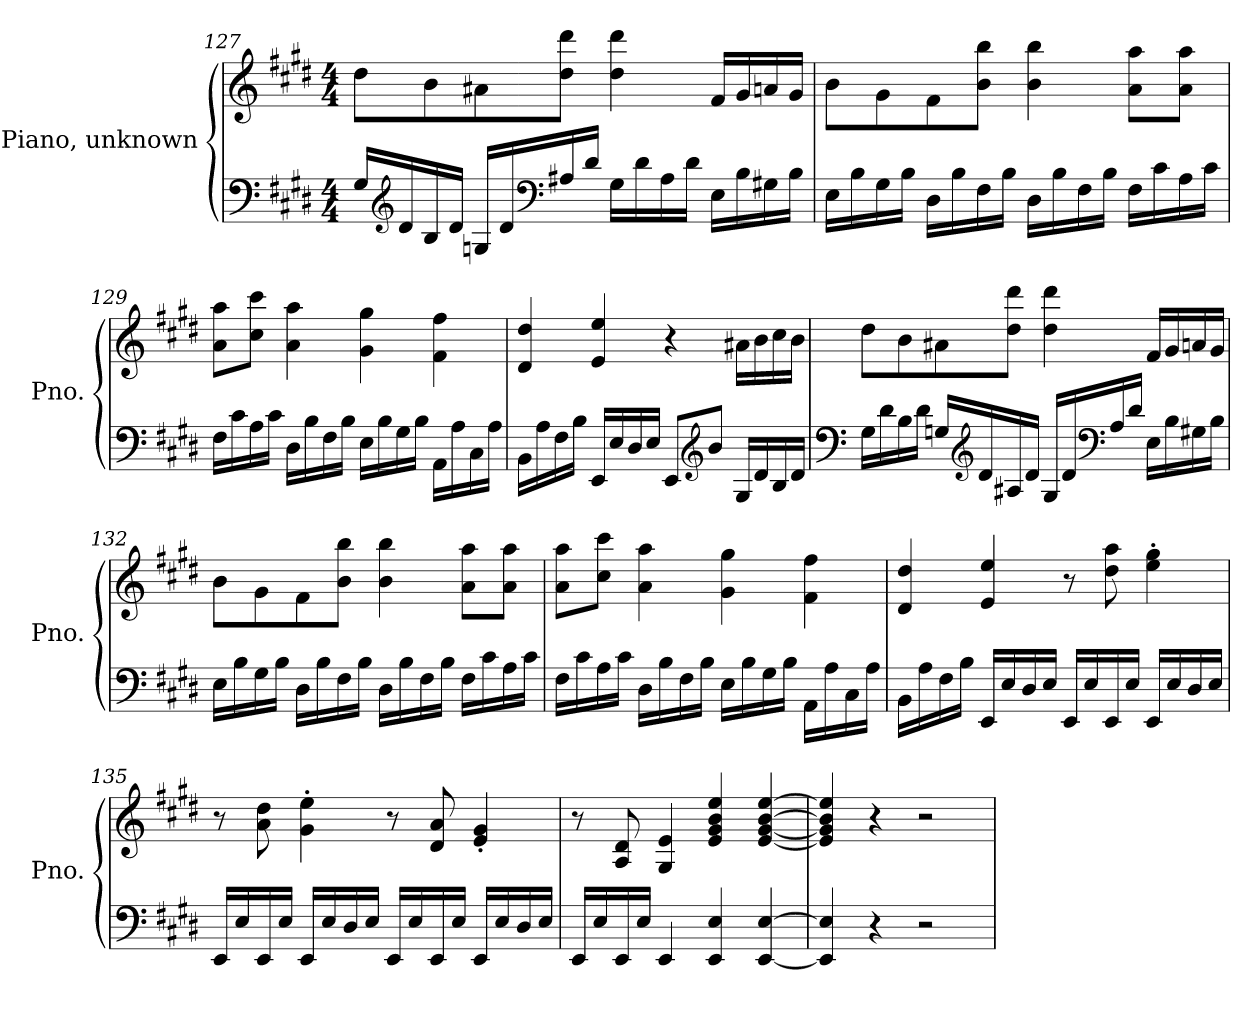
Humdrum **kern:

**kern	**kern
*part1	*part1
*staff2	*staff1
*I"Piano, unknown	*
*I'Pno.	*
!!LO:PB:g=z
*clefF4	*clefG2
*k[f#c#g#d#]	*k[f#c#g#d#]
*M4/4	*M4/4
=127	=127
16G#/LL	8dd#\L
*clefG2	*
16d#/	.
16B/	8b\
16d#/JJ	.
16Gn/LL	8a#X\
16d#/	.
*clefF4	*
16A#X/	8dd#\ 8ddd#\J
16d#/JJ	.
16G\LL	4dd#\ 4ddd#\
16d#\	.
16A#\	.
16d#\JJ	.
16E\LL	16f#/LL
16B\	16g#/
16G#X\	16an/
16B\JJ	16g#/JJ
=128	=128
16E\LL	8b\L
16B\	.
16G#\	8g#\
16B\JJ	.
16D#\LL	8f#\
16B\	.
16F#\	8b\ 8bb\J
16B\JJ	.
16D#\LL	4b\ 4bb\
16B\	.
16F#\	.
16B\JJ	.
16F#\LL	8a\ 8aa\L
16c#\	.
16A\	8a\ 8aa\J
16c#\JJ	.
!!LO:LB:g=z
=129	=129
16F#\LL	8a\ 8aa\L
16c#\	.
16A\	8cc#\ 8ccc#\J
16c#\JJ	.
16D#\LL	4a\ 4aa\
16B\	.
16F#\	.
16B\JJ	.
16E\LL	4g#\ 4gg#\
16B\	.
16G#\	.
16B\JJ	.
16AA\LL	4f#\ 4ff#\
16A\	.
16C#\	.
16A\JJ	.
=130	=130
16BB\LL	4d#/ 4dd#/
16A\	.
16F#\	.
16B\JJ	.
16EE/LL	4e/ 4ee/
16E/	.
16D#/	.
16E/JJ	.
8EE/L	4r
*clefG2	*
8b/J	.
16G#/LL	16a#X\LL
16d#/	16b\
16B/	16cc#\
16d#/JJ	16b\JJ
!!LO:LB:g=z
=131	=131
*clefF4	*
16G#\LL	8dd#\L
16d#\	.
16B\	8b\
16d#\JJ	.
16Gn/LL	8a#X\
*clefG2	*
16d#/	.
16A#X/	8dd#\ 8ddd#\J
16d#/JJ	.
16G/LL	4dd#\ 4ddd#\
16d#/	.
*clefF4	*
16A#/	.
16d#/JJ	.
16E\LL	16f#/LL
16B\	16g#/
16G#X\	16an/
16B\JJ	16g#/JJ
=132	=132
16E\LL	8b\L
16B\	.
16G#\	8g#\
16B\JJ	.
16D#\LL	8f#\
16B\	.
16F#\	8b\ 8bb\J
16B\JJ	.
16D#\LL	4b\ 4bb\
16B\	.
16F#\	.
16B\JJ	.
16F#\LL	8a\ 8aa\L
16c#\	.
16A\	8a\ 8aa\J
16c#\JJ	.
!!LO:LB:g=z
=133	=133
16F#\LL	8a\ 8aa\L
16c#\	.
16A\	8cc#\ 8ccc#\J
16c#\JJ	.
16D#\LL	4a\ 4aa\
16B\	.
16F#\	.
16B\JJ	.
16E\LL	4g#\ 4gg#\
16B\	.
16G#\	.
16B\JJ	.
16AA\LL	4f#\ 4ff#\
16A\	.
16C#\	.
16A\JJ	.
=134	=134
16BB\LL	4d#/ 4dd#/
16A\	.
16F#\	.
16B\JJ	.
16EE/LL	4e/ 4ee/
16E/	.
16D#/	.
16E/JJ	.
16EE/LL	8r
16E/	.
16EE/	8dd#\ 8aa\
16E/JJ	.
16EE/LL	4ee\' 4gg#\'
16E/	.
16D#/	.
16E/JJ	.
!!LO:LB:g=z
=135	=135
16EE/LL	8r
16E/	.
16EE/	8a\ 8dd#\
16E/JJ	.
16EE/LL	4g#\' 4ee\'
16E/	.
16D#/	.
16E/JJ	.
16EE/LL	8r
16E/	.
16EE/	8d#/ 8a/
16E/JJ	.
16EE/LL	4e/' 4g#/'
16E/	.
16D#/	.
16E/JJ	.
=136	=136
16EE/LL	8r
16E/	.
16EE/	8A/ 8d#/
16E/JJ	.
4EE/	4G#/ 4e/
4EE/ 4E/	4e/ 4g#/ 4b/ 4ee/
[4EE/ [4E/	[4e/ [4g#/ [4b/ [4ee/
=137	=137
4EE/] 4E/]	4e/] 4g#/] 4b/] 4ee/]
4r	4r
2r	2r
=	=
*-	*-
